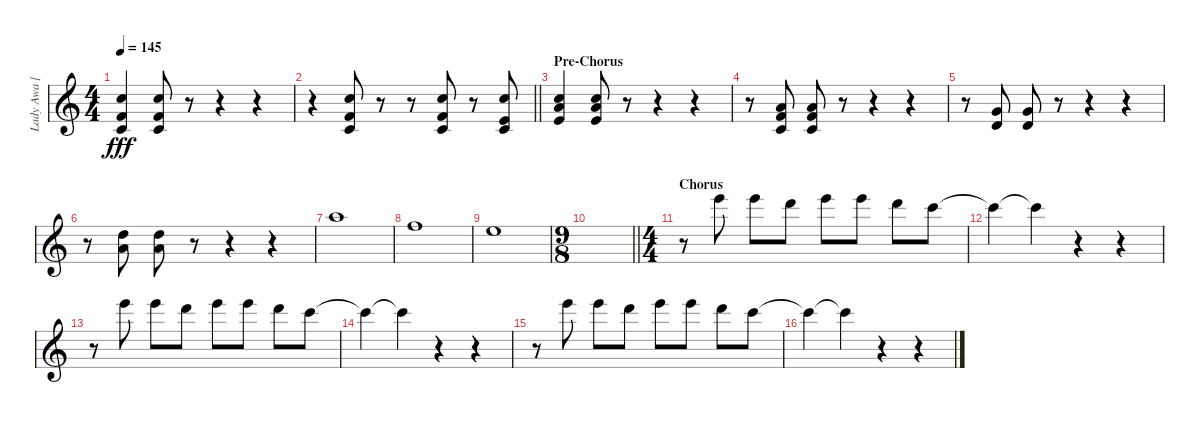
\track ("Lady Awa [Keys]" "Lady Awa [") {instrument lead1square}
\staff {score}
\tuning (E4 B3 G3 D3 A2 E2) {hide}
\ts (4 4)
\tempo 145
\clef g2
\ks c
(8.1 6.2 5.3).4{dy fff} (8.1 6.2 5.3).8 r.8 r.4 r.4 |
\barLineRight lightlight
r.4 (8.1 6.2 5.3).8 r.8 r.8 (8.1 6.2 5.3).8 r.8 (8.1 5.2 5.3).8 |
\section ("" "Pre-Chorus")
(8.1 10.2 9.3).4 (8.1 10.2 9.3).8 r.8 r.4 r.4 |
r.8 (5.1 6.2 5.3).8 (5.1 6.2 5.3).8 r.8 r.4 r.4 |
r.8 (8.2 7.3).8 (8.2 7.3).8 r.8 r.4 r.4 |
r.8 (10.1 10.2).8 (10.1 10.2).8 r.8 r.4 r.4 |
17.1.1{instrument stringensemble2} |
13.1.1 |
12.1.1 |
\ts (9 8)
\barLineRight lightlight
|
\ts (4 4)
\section ("" "Chorus")
r.8{instrument lead1square} 24.1.8 24.1.8 22.1.8 24.1.8 24.1.8 22.1.8 20.1.8 |
20.1{t}.4 20.1{t}.4 r.4 r.4 |
r.8 24.1.8 24.1.8 22.1.8 24.1.8 24.1.8 22.1.8 20.1.8 |
20.1{t}.4 20.1{t}.4 r.4 r.4 |
r.8 24.1.8 24.1.8 22.1.8 24.1.8 24.1.8 22.1.8 20.1.8 |
20.1{t}.4 20.1{t}.4 r.4 r.4
